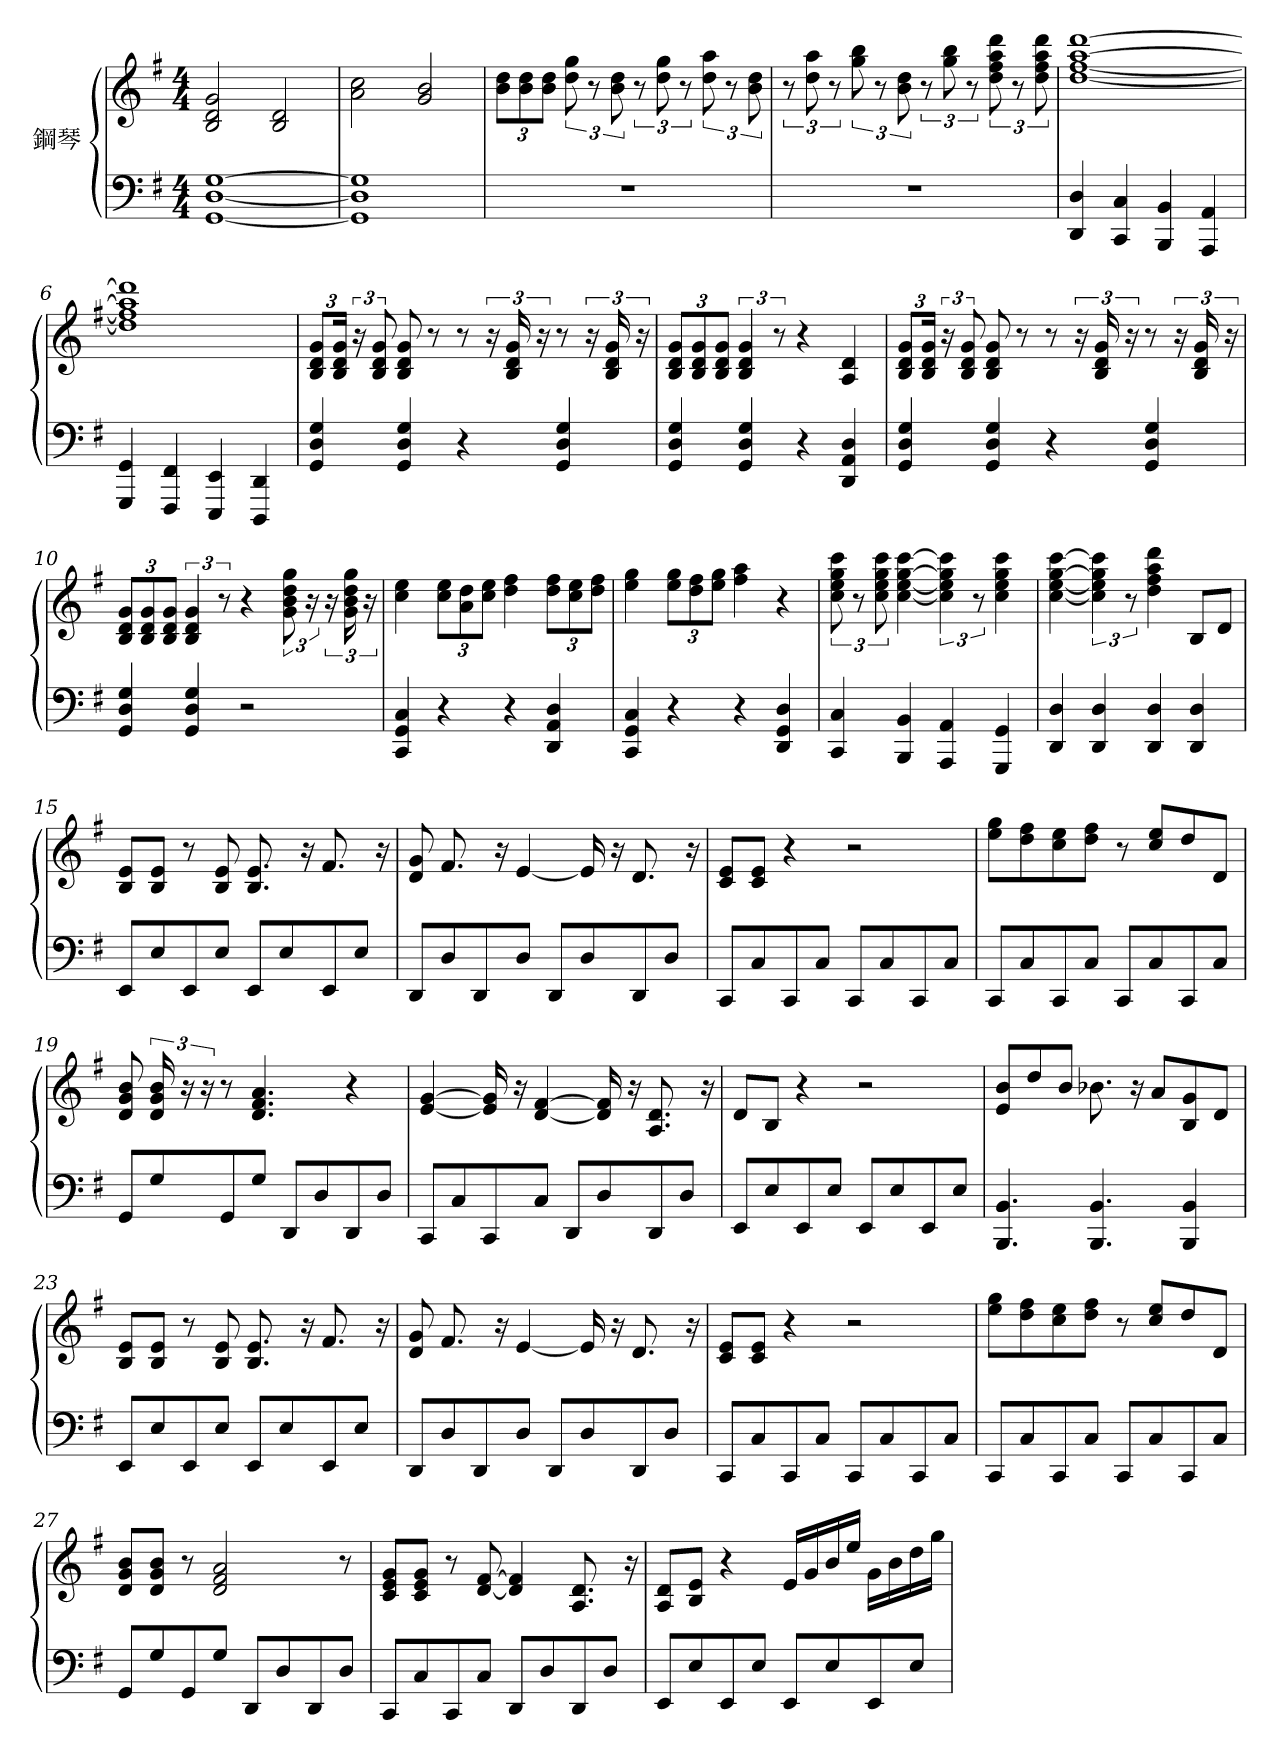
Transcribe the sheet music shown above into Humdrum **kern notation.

**kern	**kern
*part1	*part1
*staff2	*staff1
*I"鋼琴	*
*clefF4	*clefG2
*k[f#]	*k[f#]
*M4/4	*M4/4
*MM170	*MM170
=1	=1
[1GG [1D [1G	2B/ 2d/ 2g/
.	2B/ 2d/
=2	=2
1GG] 1D] 1G]	2a\ 2cc\
.	2g/ 2b/
=3	=3
*	*Xbrackettup
1r	12b\ 12dd\L
.	12b\ 12dd\
.	12b\ 12dd\J
*	*brackettup
.	12dd\ 12gg\
.	12r
.	12b\ 12dd\
.	12r
.	12dd\ 12gg\
.	12r
.	12dd\ 12aa\
.	12r
.	12b\ 12dd\
=4	=4
1r	12r
.	12dd\ 12aa\
.	12r
.	12gg\ 12bb\
.	12r
.	12b\ 12dd\
.	12r
.	12gg\ 12bb\
.	12r
.	12dd\ 12ff#\ 12aa\ 12ddd\
.	12r
.	12dd\ 12ff#\ 12aa\ 12ddd\
=5	=5
4DD/ 4D/	[1dd [1ff# [1aa [1ddd
4CC/ 4C/	.
4BBB/ 4BB/	.
4AAA/ 4AA/	.
=6	=6
4GGG/ 4GG/	1dd] 1ff#] 1aa] 1ddd]
4FFF#/ 4FF#/	.
4EEE/ 4EE/	.
4DDD/ 4DD/	.
!!LO:LB:g=z
=7	=7
*	*Xbrackettup
4GG/ 4D/ 4G/	12B/ 12d/ 12g/L
.	24B/ 24d/ 24g/Jk
*	*brackettup
.	24r
.	12B/ 12d/ 12g/
4GG/ 4D/ 4G/	8B/ 8d/ 8g/
.	8r
4r	8r
.	24r
.	24B/ 24d/ 24g/
.	24r
4GG/ 4D/ 4G/	8r
.	24r
.	24B/ 24d/ 24g/
.	24r
=8	=8
*	*Xbrackettup
4GG/ 4D/ 4G/	12B/ 12d/ 12g/L
.	12B/ 12d/ 12g/
.	12B/ 12d/ 12g/J
*	*brackettup
4GG/ 4D/ 4G/	6B/ 6d/ 6g/
.	12r
4r	4r
4DD/ 4AA/ 4D/	4A/ 4d/
=9	=9
*	*Xbrackettup
4GG/ 4D/ 4G/	12B/ 12d/ 12g/L
.	24B/ 24d/ 24g/Jk
*	*brackettup
.	24r
.	12B/ 12d/ 12g/
4GG/ 4D/ 4G/	8B/ 8d/ 8g/
.	8r
4r	8r
.	24r
.	24B/ 24d/ 24g/
.	24r
4GG/ 4D/ 4G/	8r
.	24r
.	24B/ 24d/ 24g/
.	24r
!!LO:LB:g=z
=10	=10
*	*Xbrackettup
4GG/ 4D/ 4G/	12B/ 12d/ 12g/L
.	12B/ 12d/ 12g/
.	12B/ 12d/ 12g/J
*	*brackettup
4GG/ 4D/ 4G/	6B/ 6d/ 6g/
.	12r
2r	4r
.	12g\ 12b\ 12dd\ 12gg\
.	24r
.	24r
.	24g\ 24b\ 24dd\ 24gg\
.	24r
=11	=11
4CC/ 4GG/ 4C/	4cc\ 4ee\
*	*Xbrackettup
4r	12cc\ 12ee\L
.	12a\ 12dd\
.	12cc\ 12ee\J
4r	4dd\ 4ff#\
4DD/ 4AA/ 4D/	12dd\ 12ff#\L
.	12cc\ 12ee\
.	12dd\ 12ff#\J
=12	=12
4CC/ 4GG/ 4C/	4ee\ 4gg\
4r	12ee\ 12gg\L
.	12dd\ 12ff#\
.	12ee\ 12gg\J
4r	4ff#\ 4aa\
4DD/ 4GG/ 4D/	4r
=13	=13
*	*brackettup
4CC/ 4C/	12cc\ 12ee\ 12gg\ 12ccc\
.	12r
.	12cc\ 12ee\ 12gg\ 12ccc\
4BBB/ 4BB/	[4cc\ [4ee\ [4gg\ [4ccc\
4AAA/ 4AA/	6cc\] 6ee\] 6gg\] 6ccc\]
.	12r
4GGG/ 4GG/	4cc\ 4ee\ 4gg\ 4ccc\
=14	=14
4DD/ 4D/	[4cc\ [4ee\ [4gg\ [4ccc\
4DD/ 4D/	6cc\] 6ee\] 6gg\] 6ccc\]
.	12r
4DD/ 4D/	4dd\ 4ff#\ 4aa\ 4ddd\
4DD/ 4D/	8B/L
.	8d/J
!!LO:LB:g=z
=15	=15
8EE/L	8B/ 8e/L
8E/	8B/ 8e/J
8EE/	8r
8E/J	8B/ 8e/
8EE/L	8.B/ 8.e/
8E/	.
.	16r
8EE/	8.f#/
8E/J	.
.	16r
=16	=16
8DD/L	8d/ 8g/
8D/	8.f#/
8DD/	.
.	16r
8D/J	[4e/
8DD/L	.
8D/	16e/]
.	16r
8DD/	8.d/
8D/J	.
.	16r
=17	=17
8CC/L	8c/ 8e/L
8C/	8c/ 8e/J
8CC/	4r
8C/J	.
8CC/L	2r
8C/	.
8CC/	.
8C/J	.
=18	=18
8CC/L	8ee\ 8gg\L
8C/	8dd\ 8ff#\
8CC/	8cc\ 8ee\
8C/J	8dd\ 8ff#\J
8CC/L	8r
8C/	8cc/ 8ee/L
8CC/	8dd/
8C/J	8d/J
!!LO:LB:g=z
=19	=19
8GG/L	8d/ 8g/ 8b/
8G/	24d/ 24g/ 24b/
.	24r
.	24r
8GG/	8r
8G/J	4.d/ 4.f#/ 4.a/
8DD/L	.
8D/	.
8DD/	4r
8D/J	.
=20	=20
8CC/L	[4e/ [4g/
8C/	.
8CC/	16e/] 16g/]
.	16r
8C/J	[4d/ [4f#/
8DD/L	.
8D/	16d/] 16f#/]
.	16r
8DD/	8.A/ 8.d/
8D/J	.
.	16r
=21	=21
8EE/L	8d/L
8E/	8B/J
8EE/	4r
8E/J	.
8EE/L	2r
8E/	.
8EE/	.
8E/J	.
=22	=22
4.BBB/ 4.BB/	8e/ 8b/L
.	8dd/
.	8b/J
4.BBB/ 4.BB/	8.b-X\
.	16r
.	8a/L
4BBB/ 4BB/	8B/ 8g/
.	8d/J
!!LO:PB:g=z
=23	=23
8EE/L	8B/ 8e/L
8E/	8B/ 8e/J
8EE/	8r
8E/J	8B/ 8e/
8EE/L	8.B/ 8.e/
8E/	.
.	16r
8EE/	8.f#/
8E/J	.
.	16r
=24	=24
8DD/L	8d/ 8g/
8D/	8.f#/
8DD/	.
.	16r
8D/J	[4e/
8DD/L	.
8D/	16e/]
.	16r
8DD/	8.d/
8D/J	.
.	16r
=25	=25
8CC/L	8c/ 8e/L
8C/	8c/ 8e/J
8CC/	4r
8C/J	.
8CC/L	2r
8C/	.
8CC/	.
8C/J	.
=26	=26
8CC/L	8ee\ 8gg\L
8C/	8dd\ 8ff#\
8CC/	8cc\ 8ee\
8C/J	8dd\ 8ff#\J
8CC/L	8r
8C/	8cc/ 8ee/L
8CC/	8dd/
8C/J	8d/J
!!LO:LB:g=z
=27	=27
8GG/L	8d/ 8g/ 8b/L
8G/	8d/ 8g/ 8b/J
8GG/	8r
8G/J	2d/ 2f#/ 2a/
8DD/L	.
8D/	.
8DD/	.
8D/J	8r
=28	=28
8CC/L	8c/ 8e/ 8g/L
8C/	8c/ 8e/ 8g/J
8CC/	8r
8C/J	[8d/ [8f#/
8DD/L	4d/] 4f#/]
8D/	.
8DD/	8.A/ 8.d/
8D/J	.
.	16r
=29	=29
8EE/L	8A/ 8d/L
8E/	8B/ 8e/J
8EE/	4r
8E/J	.
8EE/L	16e/LL
.	16g/
8E/	16b/
.	16ee/JJ
8EE/	16g\LL
.	16b\
8E/J	16dd\
.	16gg\JJ
=	=
*-	*-
